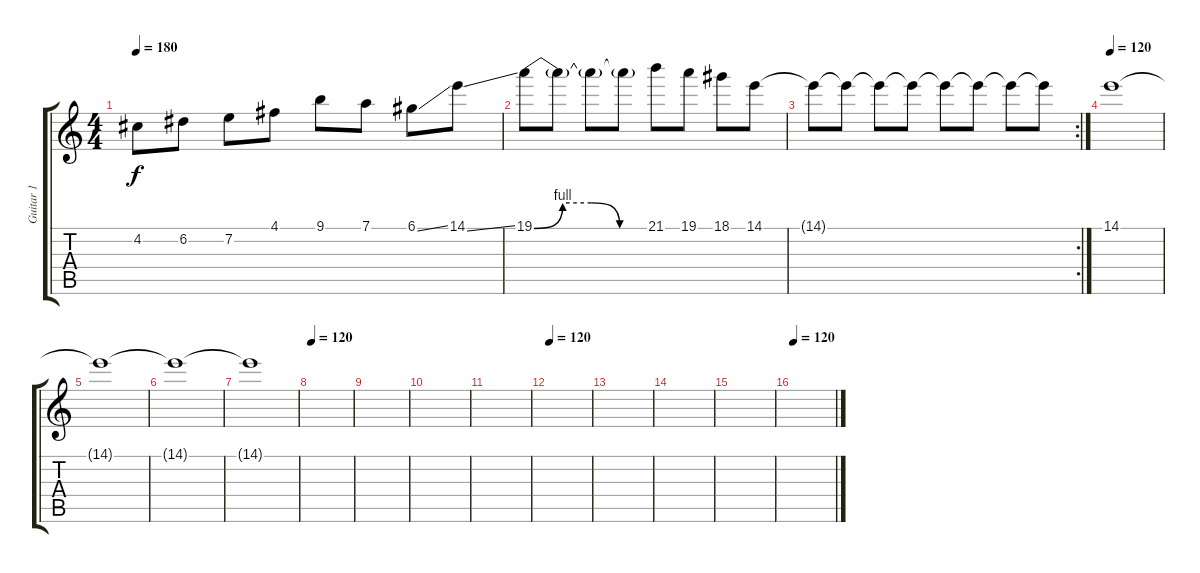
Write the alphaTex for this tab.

\track ("Guitar 1" "Guitar 1") {instrument distortionguitar}
\staff {score tabs}
\tuning (D4 A3 F3 C3 G2 C2) {hide}
\ts (4 4)
\tempo 180
\clef g2
\ks c
4.2{t}.8{dy f} 6.2.8 7.2.8 4.1.8 9.1.8 7.1.8 6.1{ss}.8 14.1{ss}.8 |
19.1{be (custom 0 0 15 4 30 4 45 0 60 0)}.8 19.1{t}.8 19.1{t}.8 19.1{t}.8 21.1.8 19.1.8 18.1.8 14.1.8 |
\rc 2
14.1{t}.8 14.1{t}.8 14.1{t}.8 14.1{t}.8 14.1{t}.8 14.1{t}.8 14.1{t}.8 14.1{t}.8 |
\tempo 120
14.1.1 |
14.1{t}.1 |
14.1{t}.1{volume 0} |
14.1{t}.1 |
\tempo 120
|
|
|
|
\tempo 120
|
|
|
|
\tempo 120
